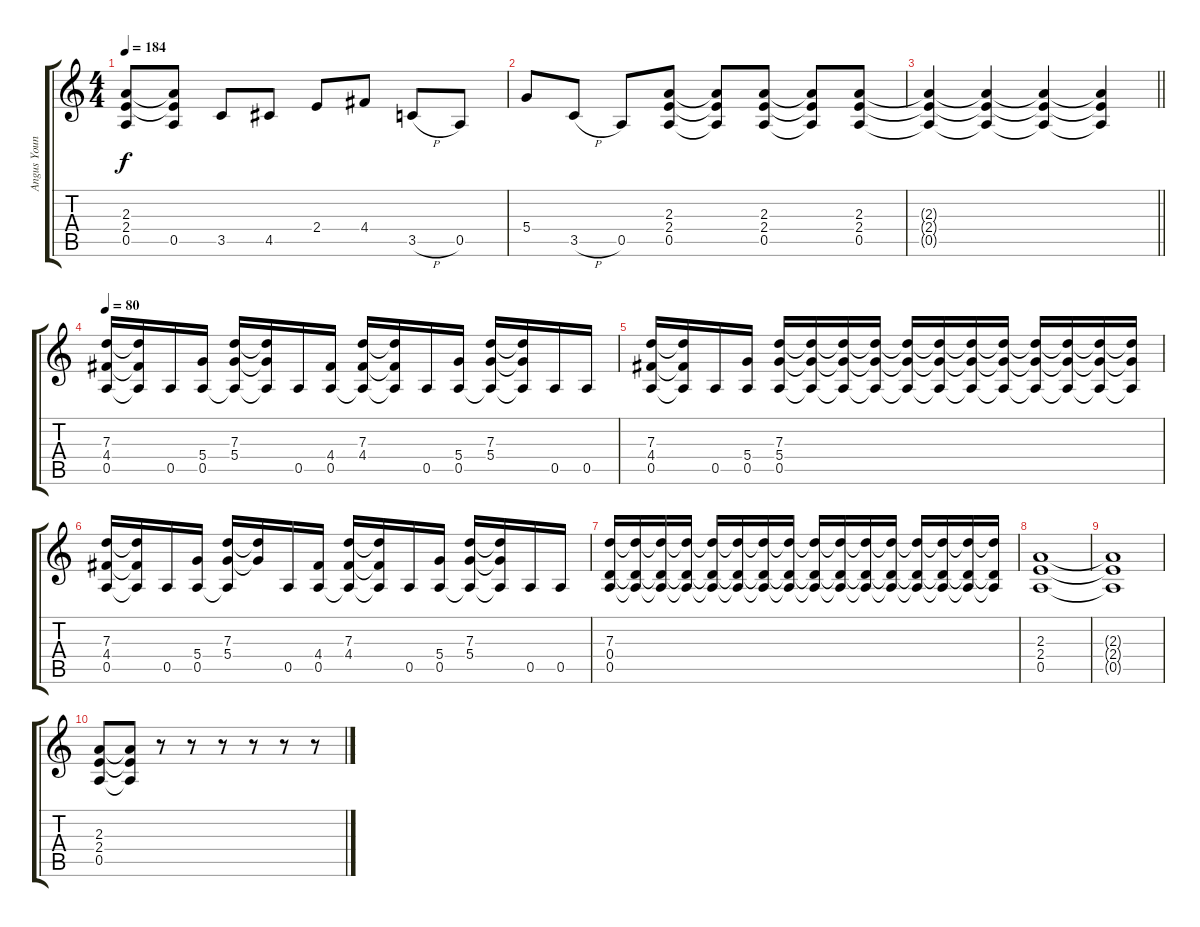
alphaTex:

\track ("Angus Young" "Angus Youn") {instrument distortionguitar}
\staff {score tabs}
\tuning (E4 B3 G3 D3 A2 E2) {hide}
\ts (4 4)
\tempo 184
\clef g2
\ks c
(2.3{t} 2.4{t} 0.5{t}).8{dy f} (2.3{t} 2.4{t} 0.5).8 3.5.8 4.5.8 2.4.8 4.4.8 3.5{h}.8 0.5.8 |
5.4.8 3.5{h}.8 0.5.8 (2.3 2.4 0.5).8 (2.3{t} 2.4{t} 0.5{t}).8 (2.3 2.4 0.5).8 (2.3{t} 2.4{t} 0.5{t}).8 (2.3 2.4 0.5).8 |
\barLineRight lightlight
(2.3{t} 2.4{t} 0.5{t}).4 (2.3{t} 2.4{t} 0.5{t}).4 (2.3{t} 2.4{t} 0.5{t}).4 (2.3{t} 2.4{t} 0.5{t}).4 |
\tempo 80
(7.3 4.4 0.5).16 (7.3{t} 4.4{t} 0.5{t}).16 0.5.16 (5.4 0.5).16 (7.3 5.4 0.5{t}).16 (7.3{t} 5.4{t} 0.5{t}).16 0.5.16 (4.4 0.5).16 (7.3 4.4 0.5{t}).16 (7.3{t} 4.4{t} 0.5{t}).16 0.5.16 (5.4 0.5).16 (7.3 5.4 0.5{t}).16 (7.3{t} 5.4{t} 0.5{t}).16 0.5.16 0.5.16 |
(7.3 4.4 0.5).16 (7.3{t} 4.4{t} 0.5{t}).16 0.5.16 (5.4 0.5).16 (7.3 5.4 0.5).16 (7.3{t} 5.4{t} 0.5{t}).16 (7.3{t} 5.4{t} 0.5{t}).16 (7.3{t} 5.4{t} 0.5{t}).16 (7.3{t} 5.4{t} 0.5{t}).16 (7.3{t} 5.4{t} 0.5{t}).16 (7.3{t} 5.4{t} 0.5{t}).16 (7.3{t} 5.4{t} 0.5{t}).16 (7.3{t} 5.4{t} 0.5{t}).16 (7.3{t} 5.4{t} 0.5{t}).16 (7.3{t} 5.4{t} 0.5{t}).16 (7.3{t} 5.4{t} 0.5{t}).16 |
(7.3 4.4 0.5).16 (7.3{t} 4.4{t} 0.5{t}).16 0.5.16 (5.4 0.5).16 (7.3 5.4 0.5{t}).16 (7.3{t} 5.4{t}).16 0.5.16 (4.4 0.5).16 (7.3 4.4 0.5{t}).16 (7.3{t} 4.4{t} 0.5{t}).16 0.5.16 (5.4 0.5).16 (7.3 5.4 0.5{t}).16 (7.3{t} 5.4{t} 0.5{t}).16 0.5.16 0.5.16 |
(7.3 0.4 0.5).16 (7.3{t} 0.4{t} 0.5{t}).16 (7.3{t} 0.4{t} 0.5{t}).16 (7.3{t} 0.4{t} 0.5{t}).16 (7.3{t} 0.4{t} 0.5{t}).16 (7.3{t} 0.4{t} 0.5{t}).16 (7.3{t} 0.4{t} 0.5{t}).16 (7.3{t} 0.4{t} 0.5{t}).16 (7.3{t} 0.4{t} 0.5{t}).16 (7.3{t} 0.4{t} 0.5{t}).16 (7.3{t} 0.4{t} 0.5{t}).16 (7.3{t} 0.4{t} 0.5{t}).16 (7.3{t} 0.4{t} 0.5{t}).16 (7.3{t} 0.4{t} 0.5{t}).16 (7.3{t} 0.4{t} 0.5{t}).16 (7.3{t} 0.4{t} 0.5{t}).16 |
(2.3 2.4 0.5).1 |
(2.3{t} 2.4{t} 0.5{t}).1 |
(2.3 2.4 0.5).8 (2.3{t} 2.4{t} 0.5{t}).8 r.8 r.8 r.8 r.8 r.8 r.8
